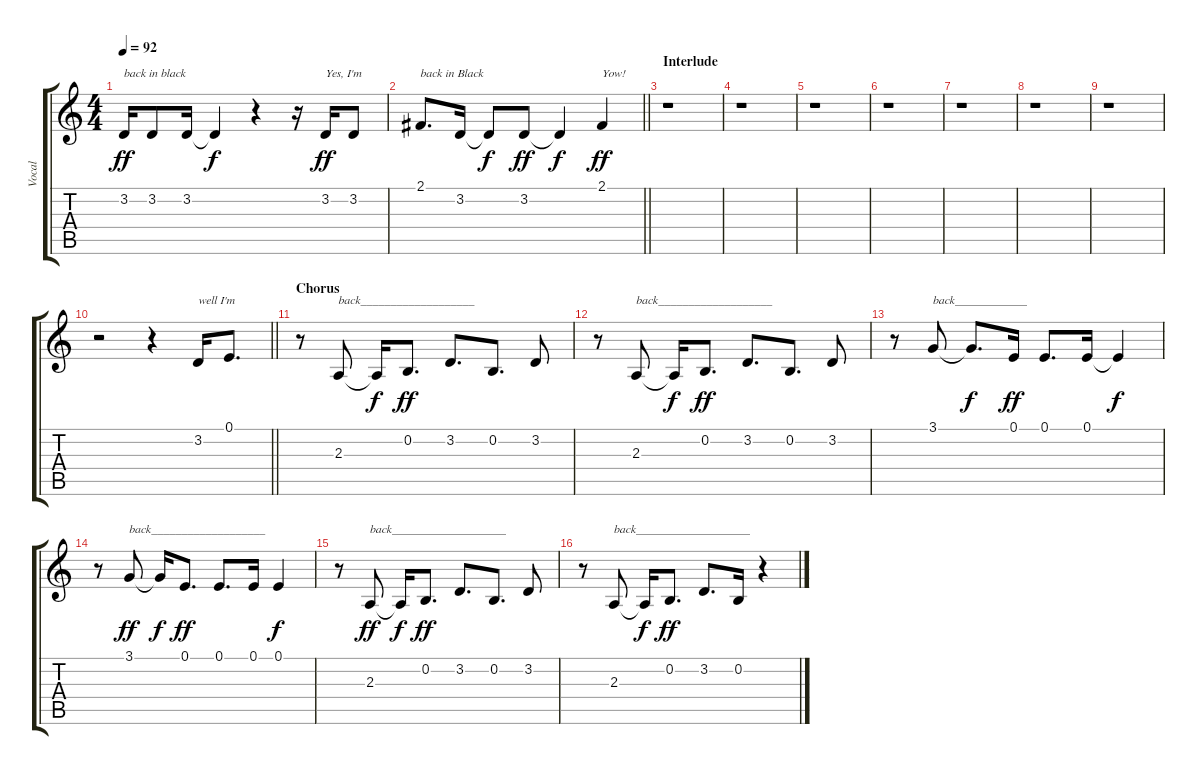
\track ("Vocal" "Vocal") {instrument cello}
\staff {score tabs}
\tuning (E4 B3 G3 D3 A2 E2) {hide}
\ts (4 4)
\tempo 92
\clef g2
\ks c
3.2.16{txt "back in black" dy ff} 3.2.8 3.2.16 3.2{t}.4{dy f} r.4 r.16 3.2.16{txt "Yes, I'm" dy ff} 3.2.8 |
\barLineRight lightlight
2.1.8{d txt "back in Black"} 3.2.16 3.2{t}.8{dy f} 3.2.8{dy ff} 3.2{t}.4{dy f} 2.1.4{txt "Yow!" dy ff} |
\section ("" "Interlude")
r.1 |
r.1 |
r.1 |
r.1 |
r.1 |
r.1 |
r.1 |
\barLineRight lightlight
r.2 r.4 3.2.16{txt "well I'm"} 0.1.8{d} |
\section ("" "Chorus")
r.8 2.3.8{txt "back___________________"} 2.3{t}.16{dy f} 0.2.8{d dy ff} 3.2.8{d} 0.2.8{d} 3.2.8 |
r.8 2.3.8{txt "back___________________"} 2.3{t}.16{dy f} 0.2.8{d dy ff} 3.2.8{d} 0.2.8{d} 3.2.8 |
r.8 3.1.8{txt "back____________"} 3.1{t}.8{d dy f} 0.1.16{dy ff} 0.1.8{d} 0.1.16 0.1{t}.4{dy f} |
r.8 3.1.8{txt "back___________________" dy ff} 3.1{t}.16{dy f} 0.1.8{d dy ff} 0.1.8{d} 0.1.16 0.1.4{dy f} |
r.8 2.3.8{txt "back___________________" dy ff} 2.3{t}.16{dy f} 0.2.8{d dy ff} 3.2.8{d} 0.2.8{d} 3.2.8 |
r.8 2.3.8{txt "back___________________"} 2.3{t}.16{dy f} 0.2.8{d dy ff} 3.2.8{d} 0.2.16 r.4
